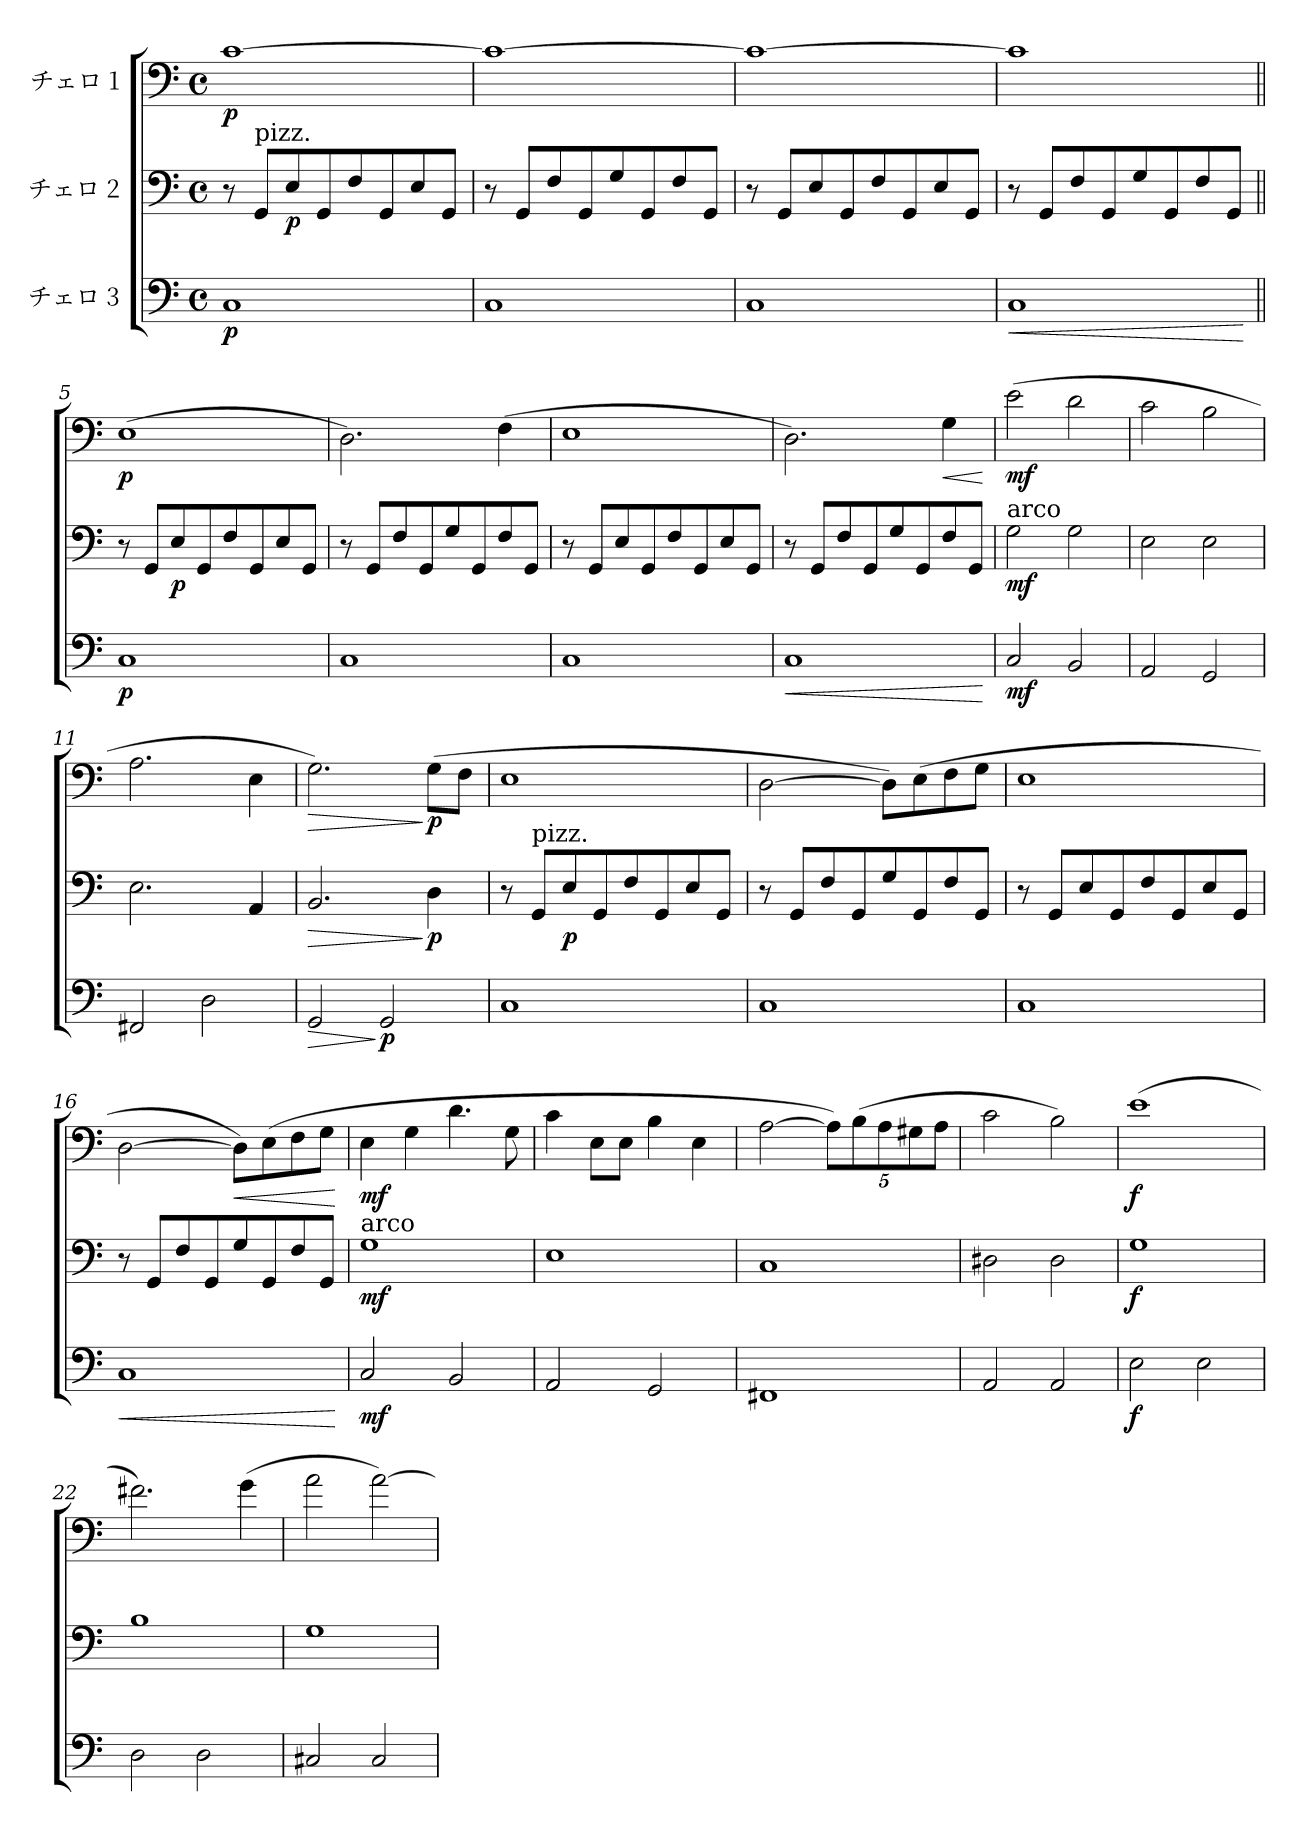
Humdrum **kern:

**kern	**dynam	**kern	**dynam	**kern	**dynam
*part3	*part3	*part2	*part2	*part1	*part1
*staff3	*staff3	*staff2	*staff2	*staff1	*staff1
*I"チェロ 3	*	*I"チェロ 2	*	*I"チェロ 1	*
*clefF4	*	*clefF4	*	*clefF4	*
*k[]	*	*k[]	*	*k[]	*
*M4/4	*	*M4/4	*	*M4/4	*
*met(c)	*	*met(c)	*	*met(c)	*
*MM80	*	*MM80	*	*MM80	*
=1	=1	=1	=1	=1	=1
!	!LO:DY:b	!	!	!	!LO:DY:b
1C	p	8r	.	[1c	p
!	!	!LO:TX:a:t=pizz.	!	!	!
.	.	8GG/L	.	.	.
!	!	!	!LO:DY:b	!	!
.	.	8E/	p	.	.
.	.	8GG/	.	.	.
.	.	8F/	.	.	.
.	.	8GG/	.	.	.
.	.	8E/	.	.	.
.	.	8GG/J	.	.	.
=2	=2	=2	=2	=2	=2
1C	.	8r	.	1c_	.
.	.	8GG/L	.	.	.
.	.	8F/	.	.	.
.	.	8GG/	.	.	.
.	.	8G/	.	.	.
.	.	8GG/	.	.	.
.	.	8F/	.	.	.
.	.	8GG/J	.	.	.
=3	=3	=3	=3	=3	=3
1C	.	8r	.	1c_	.
.	.	8GG/L	.	.	.
.	.	8E/	.	.	.
.	.	8GG/	.	.	.
.	.	8F/	.	.	.
.	.	8GG/	.	.	.
.	.	8E/	.	.	.
.	.	8GG/J	.	.	.
=4	=4	=4	=4	=4	=4
!	!LO:HP:b	!	!	!	!
1C	<	8r	.	1c]	.
.	.	8GG/L	.	.	.
.	.	8F/	.	.	.
.	.	8GG/	.	.	.
.	.	8G/	.	.	.
.	.	8GG/	.	.	.
.	.	8F/	.	.	.
.	.	8GG/J	.	.	.
.	[	.	.	.	.
=5||	=5||	=5||	=5||	=5||	=5||
!	!LO:DY:b	!	!	!	!LO:DY:b
1C	p	8r	.	(>1E	p
.	.	8GG/L	.	.	.
!	!	!	!LO:DY:b	!	!
.	.	8E/	p	.	.
.	.	8GG/	.	.	.
.	.	8F/	.	.	.
.	.	8GG/	.	.	.
.	.	8E/	.	.	.
.	.	8GG/J	.	.	.
=6	=6	=6	=6	=6	=6
1C	.	8r	.	2.D\)	.
.	.	8GG/L	.	.	.
.	.	8F/	.	.	.
.	.	8GG/	.	.	.
.	.	8G/	.	.	.
.	.	8GG/	.	.	.
.	.	8F/	.	(>4F\	.
.	.	8GG/J	.	.	.
!!LO:LB:g=z
=7	=7	=7	=7	=7	=7
1C	.	8r	.	1E	.
.	.	8GG/L	.	.	.
.	.	8E/	.	.	.
.	.	8GG/	.	.	.
.	.	8F/	.	.	.
.	.	8GG/	.	.	.
.	.	8E/	.	.	.
.	.	8GG/J	.	.	.
=8	=8	=8	=8	=8	=8
!	!LO:HP:b	!	!	!	!
1C	<	8r	.	2.D\)	.
.	.	8GG/L	.	.	.
.	.	8F/	.	.	.
.	.	8GG/	.	.	.
.	.	8G/	.	.	.
.	.	8GG/	.	.	.
!	!	!	!	!	!LO:HP:b
.	.	8F/	.	4G\	<
.	.	8GG/J	.	.	.
.	[	.	.	.	[
=9	=9	=9	=9	=9	=9
!	!	!LO:TX:a:t=arco	!	!	!
!	!LO:DY:b	!	!LO:DY:b	!	!LO:DY:b
2C/	mf	2G\	mf	(>2e\	mf
2BB/	.	2G\	.	2d\	.
=10	=10	=10	=10	=10	=10
2AA/	.	2E\	.	2c\	.
2GG/	.	2E\	.	2B\	.
=11	=11	=11	=11	=11	=11
2FF#X/	.	2.E\	.	2.A\	.
2D\	.	.	.	.	.
.	.	4AA/	.	4E\	.
=12	=12	=12	=12	=12	=12
!	!LO:HP:b	!	!LO:HP:b	!	!LO:HP:b
2GG/	>	2.BB/	>	2.G\)	>
!	!LO:DY:n=1:b	!	!	!	!
2GG/	] p	.	.	.	.
!	!	!	!LO:DY:n=1:b	!	!LO:DY:n=1:b
.	.	4D\	] p	(>8G\L	] p
.	.	.	.	8F\J	.
!!LO:LB:g=z
=13	=13	=13	=13	=13	=13
1C	.	8r	.	1E	.
!	!	!LO:TX:a:t=pizz.	!	!	!
.	.	8GG/L	.	.	.
!	!	!	!LO:DY:b	!	!
.	.	8E/	p	.	.
.	.	8GG/	.	.	.
.	.	8F/	.	.	.
.	.	8GG/	.	.	.
.	.	8E/	.	.	.
.	.	8GG/J	.	.	.
=14	=14	=14	=14	=14	=14
1C	.	8r	.	[2D\	.
.	.	8GG/L	.	.	.
.	.	8F/	.	.	.
.	.	8GG/	.	.	.
.	.	8G/	.	8D\L])	.
.	.	8GG/	.	(>8E\	.
.	.	8F/	.	8F\	.
.	.	8GG/J	.	8G\J	.
=15	=15	=15	=15	=15	=15
1C	.	8r	.	1E	.
.	.	8GG/L	.	.	.
.	.	8E/	.	.	.
.	.	8GG/	.	.	.
.	.	8F/	.	.	.
.	.	8GG/	.	.	.
.	.	8E/	.	.	.
.	.	8GG/J	.	.	.
=16	=16	=16	=16	=16	=16
!	!LO:HP:b	!	!	!	!
1C	<	8r	.	[2D\	.
.	.	8GG/L	.	.	.
.	.	8F/	.	.	.
.	.	8GG/	.	.	.
!	!	!	!	!	!LO:HP:b
.	.	8G/	.	8D\L])	<
.	.	8GG/	.	(>8E\	.
.	.	8F/	.	8F\	.
.	.	8GG/J	.	8G\J	.
.	[	.	.	.	[
=17	=17	=17	=17	=17	=17
!	!	!LO:TX:a:t=arco	!	!	!
!	!LO:DY:b	!	!LO:DY:b	!	!LO:DY:b
2C/	mf	1G	mf	4E\	mf
.	.	.	.	4G\	.
2BB/	.	.	.	4.d\	.
.	.	.	.	8G\	.
=18	=18	=18	=18	=18	=18
2AA/	.	1E	.	4c\	.
.	.	.	.	8E\L	.
.	.	.	.	8E\J	.
2GG/	.	.	.	4B\	.
.	.	.	.	4E\	.
!!LO:LB:g=z
=19	=19	=19	=19	=19	=19
1FF#X	.	1C	.	[2A\	.
*	*	*	*	*Xbrackettup	*
.	.	.	.	10A\L])	.
.	.	.	.	(>10B\	.
.	.	.	.	10A\	.
.	.	.	.	10G#X\	.
.	.	.	.	10A\J	.
=20	=20	=20	=20	=20	=20
2AA/	.	2D#X\	.	2c\	.
2AA/	.	2D#\	.	2B\)	.
=21	=21	=21	=21	=21	=21
!	!LO:DY:b	!	!LO:DY:b	!	!LO:DY:b
2E\	f	1G	f	(>1e	f
2E\	.	.	.	.	.
=22	=22	=22	=22	=22	=22
2D\	.	1B	.	2.f#X\)	.
2D\	.	.	.	.	.
.	.	.	.	(>4g\	.
=23	=23	=23	=23	=23	=23
2C#X/	.	1G	.	2a\	.
2C#/	.	.	.	[2a\)	.
=	=	=	=	=	=
*-	*-	*-	*-	*-	*-
